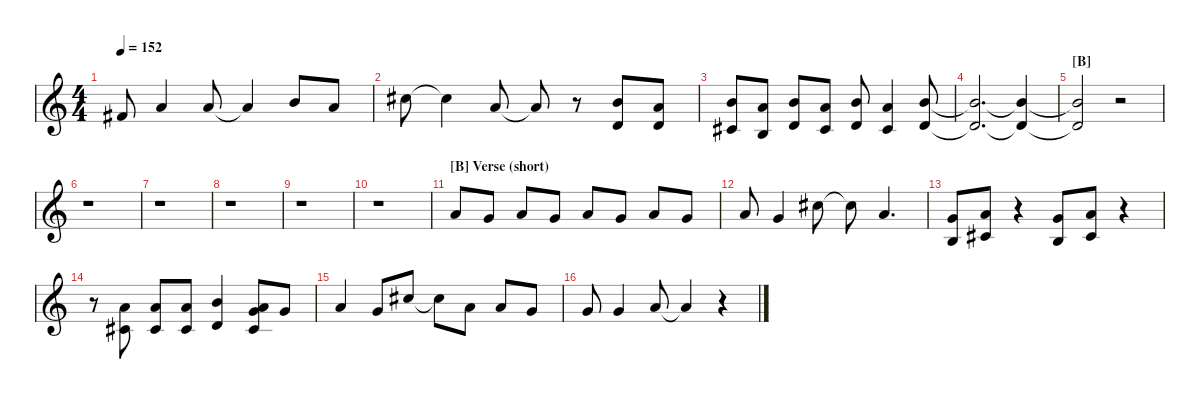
\hideDynamics
\bracketExtendMode nobrackets
\singleTrackTrackNamePolicy hidden
\multiTrackTrackNamePolicy hidden
\firstSystemTrackNameMode fullname
\firstSystemTrackNameOrientation horizontal
\otherSystemsTrackNameOrientation horizontal
\track ("Vocal" "Flute") {mute instrument flute}
\staff {score}
\tuning (E4 B3 G3 D3 A2 E2)
\ts (4 4)
\tempo 152
\clef g2
\ks c
2.1{acc #}.8{dy f beam Up} 5.1.4{beam Up} 5.1.8{beam Up} 5.1{t}.4{beam Up} 7.1.8{beam Up} 5.1.8{beam Up} |
9.1{acc #}.8{beam Down} 9.1{t acc #}.4{beam Down} 5.1.8{beam Up} 5.1{t}.8{beam Up} r.8{beam Up} (12.2 12.4).8{beam Up} (10.2 12.4).8{beam Up} |
(16.3 16.5{acc #}).8{beam Up} (14.3 14.5).8{beam Up} (12.2 12.4).8{beam Up} (10.2 11.4{acc #}).8{beam Up} (16.3 17.5).8{beam Up} (10.2 11.4{acc #}).4{beam Up} (7.1 7.3).8{beam Up} |
(7.1{t} 7.3{t}).2{d beam Up} (7.1{t} 7.3{t}).4{beam Up} |
\section ("B" "")
(7.1{t} 7.3{t}).2{beam Up} r.2{beam Up} |
r.1{beam Down} |
r.1{beam Down} |
r.1{beam Down} |
r.1{beam Down} |
r.1{beam Down} |
\section ("B" "Verse (short)")
5.1.8{beam Up} 3.1.8{beam Up} 5.1.8{beam Up} 3.1.8{beam Up} 5.1.8{beam Up} 3.1.8{beam Up} 5.1.8{beam Up} 3.1.8{beam Up} |
5.1.8{beam Up} 3.1.4{beam Up} 9.1{acc #}.8{beam Down} 9.1{t acc #}.8{beam Down} 5.1.4{d beam Up} |
(3.1 4.3).8{beam Up} (5.1 6.3{acc #}).8{beam Up} r.4{beam Up} (3.1 4.3).8{beam Up} (5.1 6.3{acc #}).8{beam Up} r.4{beam Up} |
r.8{beam Down} (5.1 6.3{acc #}).8{beam Up} (5.1 6.3{acc #}).8{beam Up} (5.1 6.3{acc #}).8{beam Up} (7.1 7.3).4{beam Up} (8.2 5.1 6.3{acc #}).8{dy mf beam Up} 8.2.8{dy f beam Up} |
5.1.4{beam Up} 8.2.8{beam Up} 9.1{acc #}.8{beam Up} 9.1{t acc #}.8{beam Down} 5.1.8{beam Down} 5.1.8{beam Up} 3.1.8{beam Up} |
3.1.8{beam Up} 3.1.4{beam Up} 5.1.8{beam Up} 5.1{t}.4{beam Up} r.4{beam Up}
